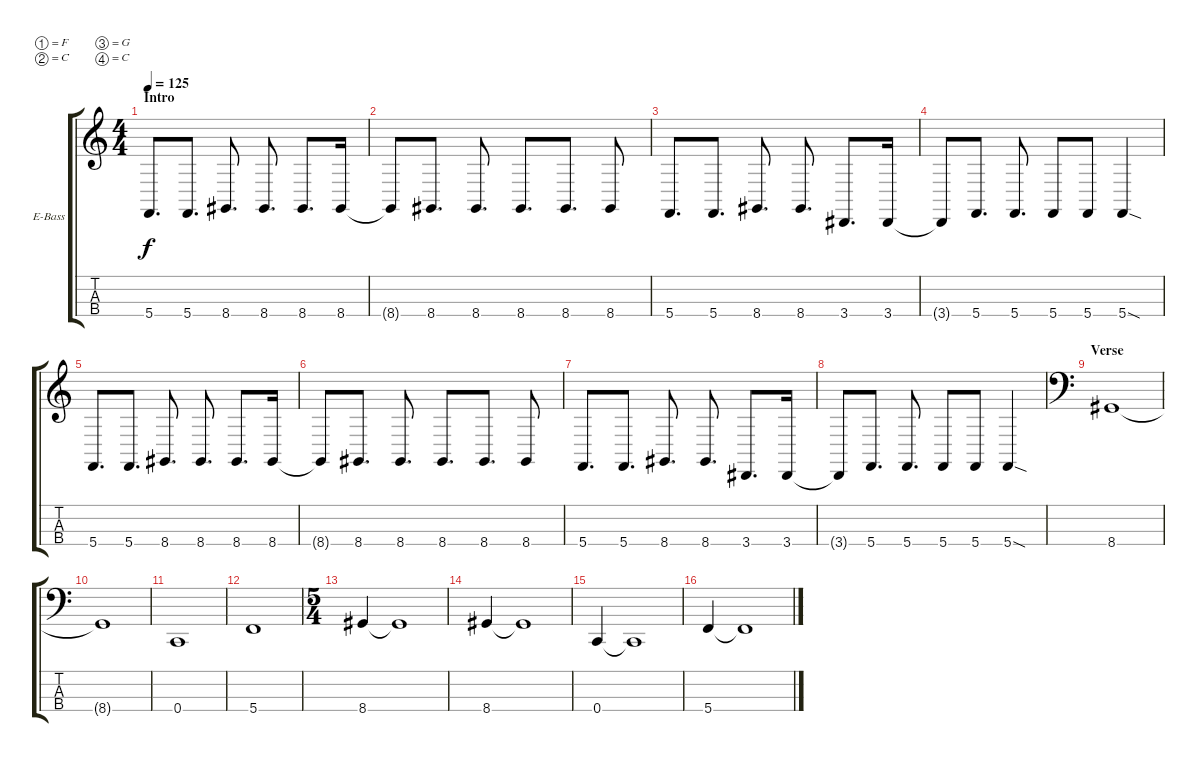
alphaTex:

\defaultSystemsLayout 4
\bracketExtendMode groupsimilarinstruments
\firstSystemTrackNameOrientation horizontal
\otherSystemsTrackNameOrientation horizontal
\track ("Bass" "E-Bass") {instrument electricbassfinger}
\staff {score tabs}
\tuning (F2 C2 G1 C1)
\ts (4 4)
\section ("" "Intro")
\tempo 125
\clef g2
\ks c
5.4.8{d dy f instrument electricbassfinger} 5.4.8{d} 8.4.8{d} 8.4.8{d} 8.4.8{d} 8.4.16 |
8.4{t}.8 8.4.8{d} 8.4.8{d} 8.4.8{d} 8.4.8{d} 8.4.8 |
5.4.8{d} 5.4.8{d} 8.4.8{d} 8.4.8{d} 3.4.8{d} 3.4.16 |
3.4{t}.8 5.4.8{d} 5.4.8{d} 5.4.8 5.4.8 5.4{sod}.4 |
5.4.8{d} 5.4.8{d} 8.4.8{d} 8.4.8{d} 8.4.8{d} 8.4.16 |
8.4{t}.8 8.4.8{d} 8.4.8{d} 8.4.8{d} 8.4.8{d} 8.4.8 |
5.4.8{d} 5.4.8{d} 8.4.8{d} 8.4.8{d} 3.4.8{d} 3.4.16 |
3.4{t}.8 5.4.8{d} 5.4.8{d} 5.4.8 5.4.8 5.4{sod}.4 |
\section ("" "Verse")
\clef f4
8.4.1 |
8.4{t}.1 |
0.4.1 |
5.4.1 |
\ts (5 4)
\scale
0.333223 8.4.4 8.4{t}.1 |
\scale
0.221791 8.4.4 8.4{t}.1 |
\scale
0.221791 0.4.4 0.4{t}.1 |
\scale
0.222966 5.4.4 5.4{t}.1
